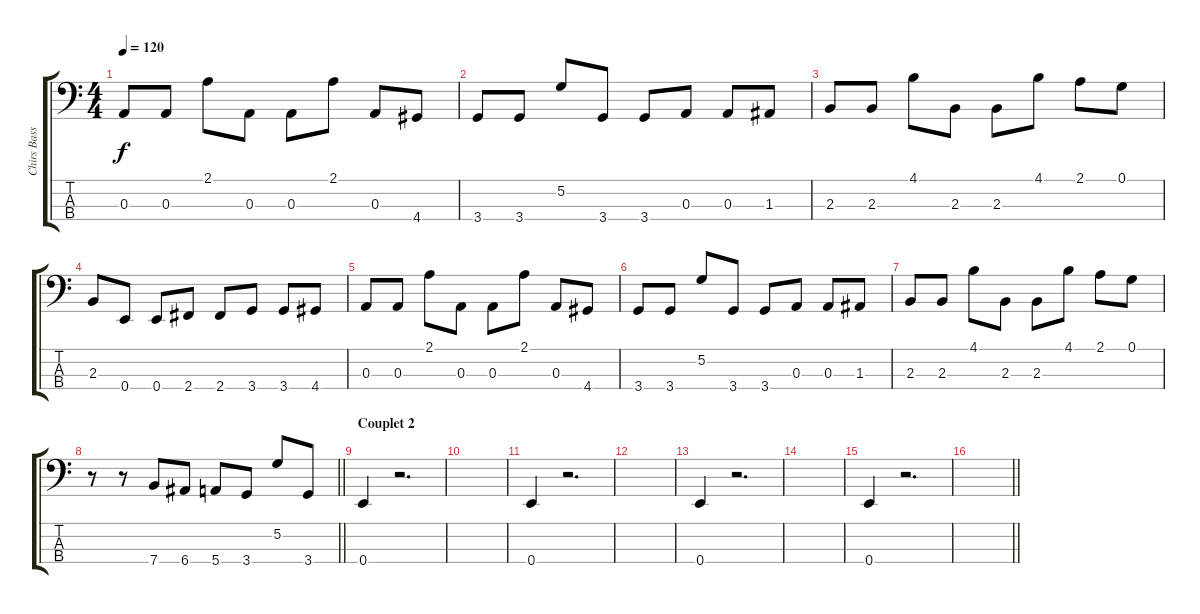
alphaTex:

\track ("Chirs Bass" "Chirs Bass") {instrument electricbassfinger}
\staff {score tabs}
\tuning (G2 D2 A1 E1) {hide}
\ts (4 4)
\tempo 120
\clef f4
\ks c
0.3.8{dy f} 0.3.8 2.1.8 0.3.8 0.3.8 2.1.8 0.3.8 4.4.8 |
3.4.8 3.4.8 5.2.8 3.4.8 3.4.8 0.3.8 0.3.8 1.3.8 |
2.3.8 2.3.8 4.1.8 2.3.8 2.3.8 4.1.8 2.1.8 0.1.8 |
2.3.8 0.4.8 0.4.8 2.4.8 2.4.8 3.4.8 3.4.8 4.4.8 |
0.3.8 0.3.8 2.1.8 0.3.8 0.3.8 2.1.8 0.3.8 4.4.8 |
3.4.8 3.4.8 5.2.8 3.4.8 3.4.8 0.3.8 0.3.8 1.3.8 |
2.3.8 2.3.8 4.1.8 2.3.8 2.3.8 4.1.8 2.1.8 0.1.8 |
\barLineRight lightlight
r.8 r.8 7.4.8 6.4.8 5.4.8 3.4.8 5.2.8 3.4.8 |
\section ("" "Couplet 2")
0.4.4 r.2{d} |
|
0.4.4 r.2{d} |
|
0.4.4 r.2{d} |
|
0.4.4 r.2{d} |
\barLineRight lightlight
